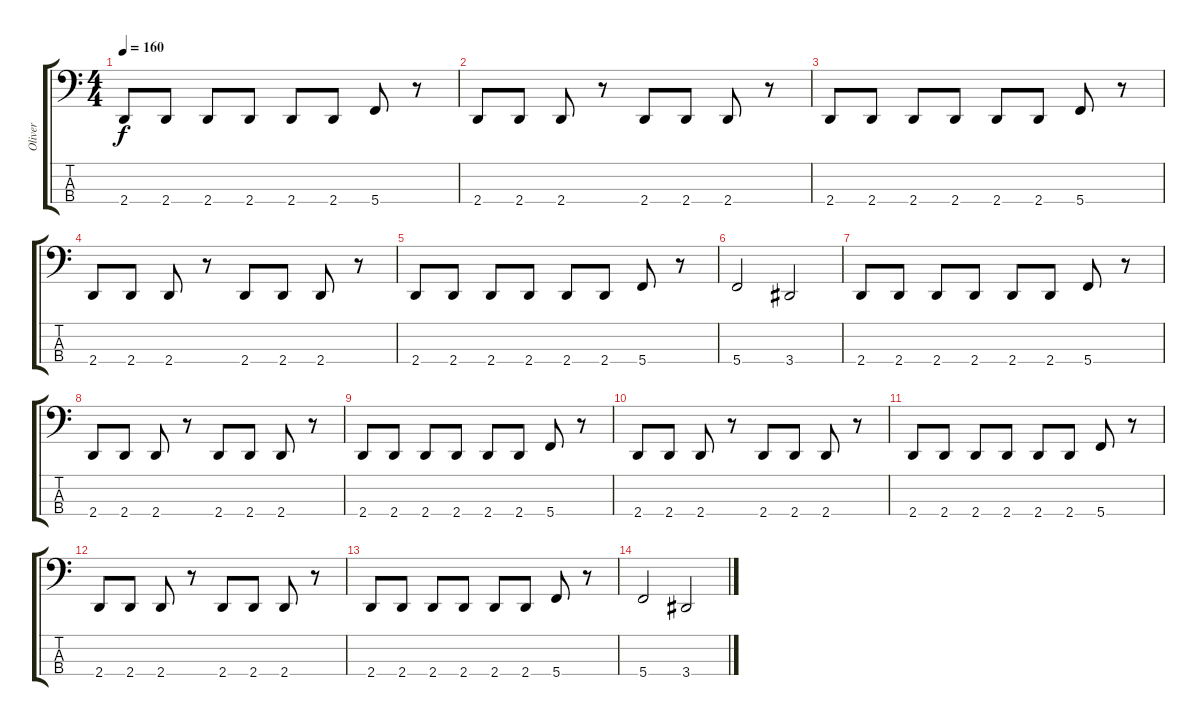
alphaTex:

\track ("Oliver" "Oliver") {instrument electricbasspick}
\staff {score tabs}
\tuning (Eb2 Bb1 F1 C1) {hide}
\ts (4 4)
\tempo 160
\clef f4
\ks c
2.4.8{dy f} 2.4.8 2.4.8 2.4.8 2.4.8 2.4.8 5.4.8 r.8 |
2.4.8 2.4.8 2.4.8 r.8 2.4.8 2.4.8 2.4.8 r.8 |
2.4.8 2.4.8 2.4.8 2.4.8 2.4.8 2.4.8 5.4.8 r.8 |
2.4.8 2.4.8 2.4.8 r.8 2.4.8 2.4.8 2.4.8 r.8 |
2.4.8 2.4.8 2.4.8 2.4.8 2.4.8 2.4.8 5.4.8 r.8 |
5.4.2 3.4.2 |
2.4.8 2.4.8 2.4.8 2.4.8 2.4.8 2.4.8 5.4.8 r.8 |
2.4.8 2.4.8 2.4.8 r.8 2.4.8 2.4.8 2.4.8 r.8 |
2.4.8 2.4.8 2.4.8 2.4.8 2.4.8 2.4.8 5.4.8 r.8 |
2.4.8 2.4.8 2.4.8 r.8 2.4.8 2.4.8 2.4.8 r.8 |
2.4.8 2.4.8 2.4.8 2.4.8 2.4.8 2.4.8 5.4.8 r.8 |
2.4.8 2.4.8 2.4.8 r.8 2.4.8 2.4.8 2.4.8 r.8 |
2.4.8 2.4.8 2.4.8 2.4.8 2.4.8 2.4.8 5.4.8 r.8 |
5.4.2 3.4.2
